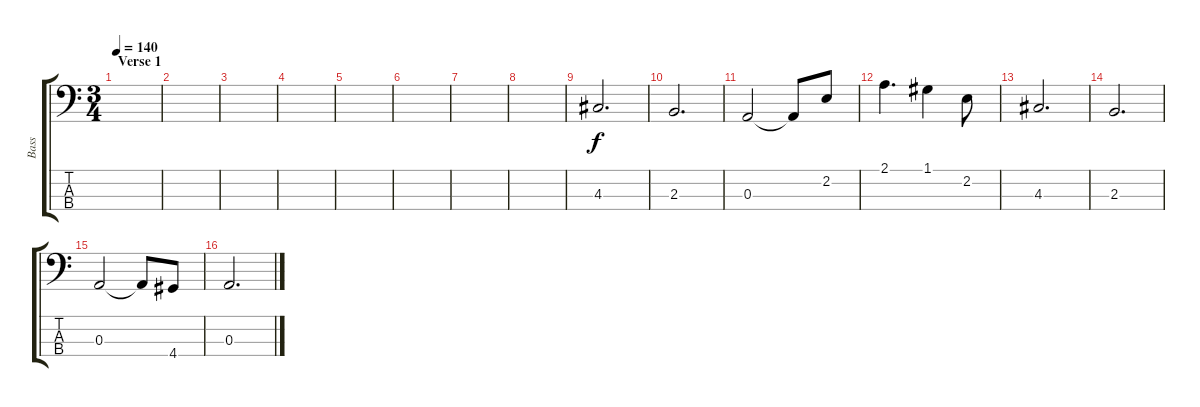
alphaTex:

\track ("Bass" "Bass") {instrument electricbassfinger}
\staff {score tabs}
\tuning (G2 D2 A1 E1) {hide}
\ts (3 4)
\section ("" "Verse 1")
\tempo 140
\clef f4
\ks c
|
|
|
|
|
|
|
|
4.3.2{d dy f} |
2.3.2{d} |
0.3.2 0.3{t}.8 2.2.8 |
2.1.4{d} 1.1.4 2.2.8 |
4.3.2{d} |
2.3.2{d} |
0.3.2 0.3{t}.8 4.4.8 |
0.3.2{d}
